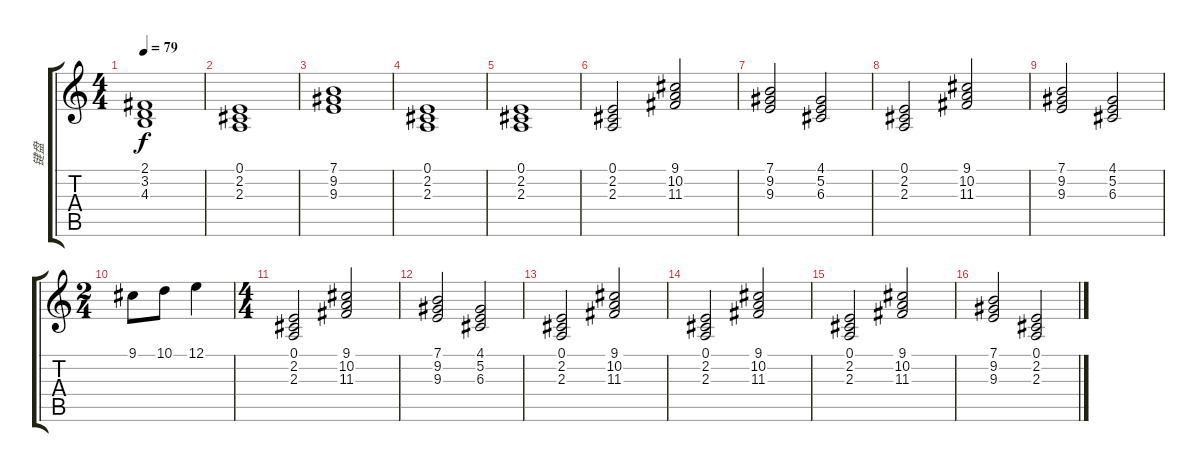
\track ("键盘" "键盘") {instrument pad2warm}
\staff {score tabs}
\tuning (E4 B3 G3 D3 A2 E2) {hide}
\ts (4 4)
\tempo 79
\clef g2
\ks c
(2.1 3.2 4.3).1{dy f} |
(0.1 2.2 2.3).1 |
(7.1 9.2 9.3).1 |
(0.1 2.2 2.3).1 |
(0.1 2.2 2.3).1 |
(0.1 2.2 2.3).2 (9.1 10.2 11.3).2 |
(7.1 9.2 9.3).2 (4.1 5.2 6.3).2 |
(0.1 2.2 2.3).2 (9.1 10.2 11.3).2 |
(7.1 9.2 9.3).2 (4.1 5.2 6.3).2 |
\ts (2 4)
9.1.8 10.1.8 12.1.4 |
\ts (4 4)
(0.1 2.2 2.3).2 (9.1 10.2 11.3).2 |
(7.1 9.2 9.3).2 (4.1 5.2 6.3).2 |
(0.1 2.2 2.3).2 (9.1 10.2 11.3).2 |
(0.1 2.2 2.3).2 (9.1 10.2 11.3).2 |
(0.1 2.2 2.3).2 (9.1 10.2 11.3).2 |
(7.1 9.2 9.3).2 (0.1 2.2 2.3).2
